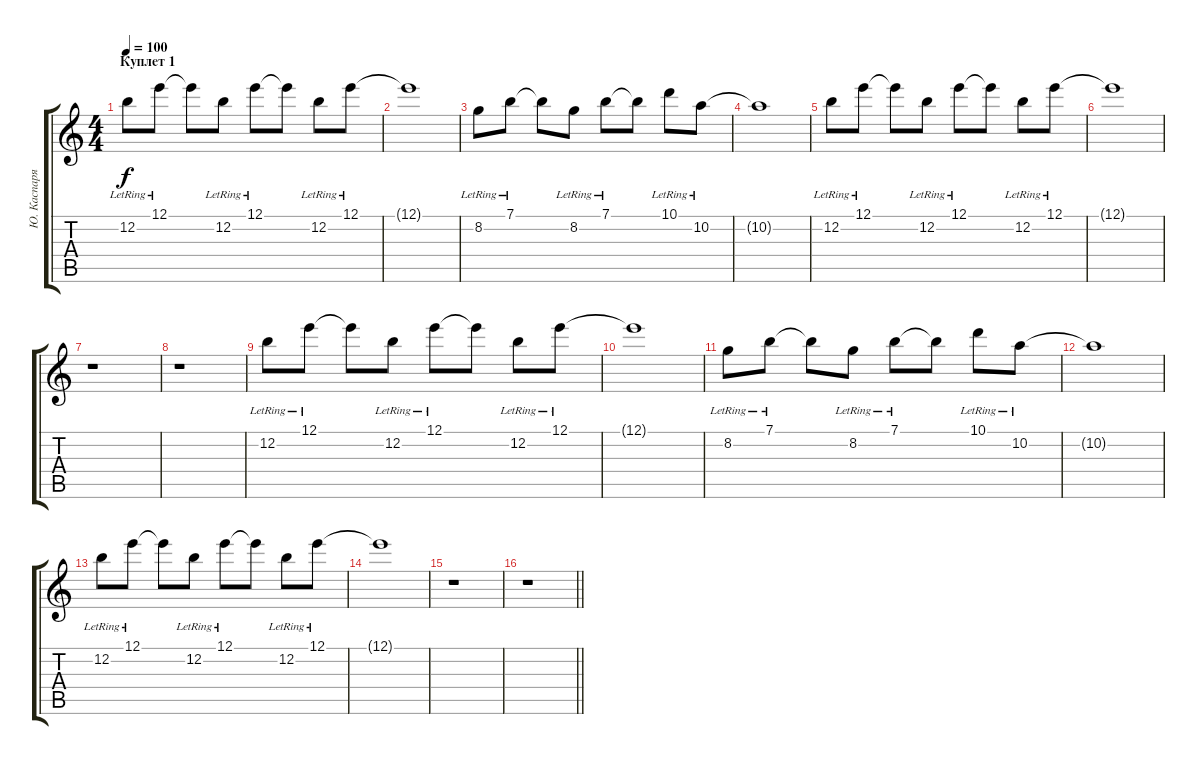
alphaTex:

\track ("Ю. Каспарян" "Ю. Каспаря") {instrument electricguitarclean}
\staff {score tabs}
\tuning (E4 B3 G3 D3 A2 E2) {hide}
\ts (4 4)
\section ("" "Куплет 1")
\tempo 100
\clef g2
\ks c
12.2{lr}.8{dy f volume 8 instrument electricguitarmuted} 12.1{lr}.8 12.1{t}.8 12.2{lr}.8 12.1{lr}.8 12.1{t}.8 12.2{lr}.8 12.1{lr}.8 |
12.1{t}.1 |
8.2{lr}.8 7.1{lr}.8 7.1{t}.8 8.2{lr}.8 7.1{lr}.8 7.1{t}.8 10.1{lr}.8 10.2{lr}.8 |
10.2{t}.1 |
12.2{lr}.8 12.1{lr}.8 12.1{t}.8 12.2{lr}.8 12.1{lr}.8 12.1{t}.8 12.2{lr}.8 12.1{lr}.8 |
12.1{t}.1 |
r.1 |
r.1 |
12.2{lr}.8 12.1{lr}.8 12.1{t}.8 12.2{lr}.8 12.1{lr}.8 12.1{t}.8 12.2{lr}.8 12.1{lr}.8 |
12.1{t}.1 |
8.2{lr}.8 7.1{lr}.8 7.1{t}.8 8.2{lr}.8 7.1{lr}.8 7.1{t}.8 10.1{lr}.8 10.2{lr}.8 |
10.2{t}.1 |
12.2{lr}.8 12.1{lr}.8 12.1{t}.8 12.2{lr}.8 12.1{lr}.8 12.1{t}.8 12.2{lr}.8 12.1{lr}.8 |
12.1{t}.1 |
r.1 |
\barLineRight lightlight
r.1
